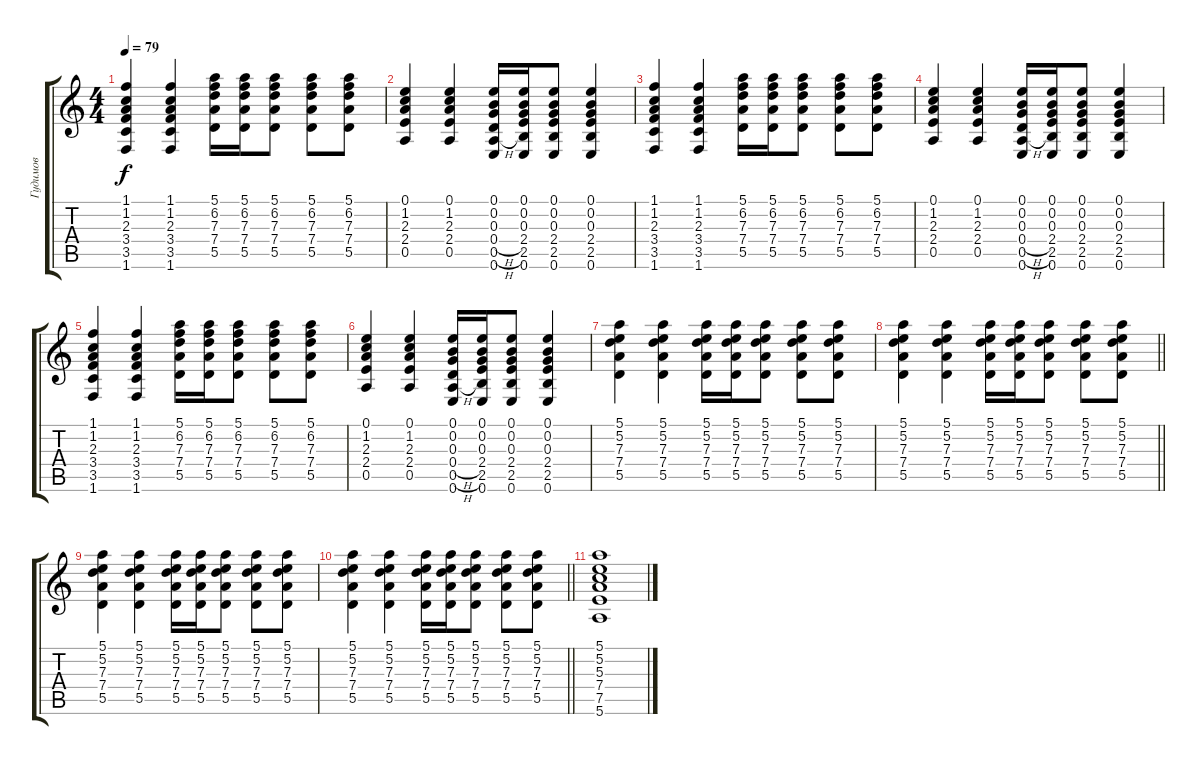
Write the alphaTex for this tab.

\track ("Гудимов" "Гудимов") {instrument acousticguitarsteel}
\staff {score tabs}
\tuning (E4 B3 G3 D3 A2 E2) {hide}
\ts (4 4)
\tempo 79
\clef g2
\ks c
(1.1 1.2 2.3 3.4 3.5 1.6).4{dy f} (1.1 1.2 2.3 3.4 3.5 1.6).4 (5.1 6.2 7.3 7.4 5.5).16 (5.1 6.2 7.3 7.4 5.5).16 (5.1 6.2 7.3 7.4 5.5).8 (5.1 6.2 7.3 7.4 5.5).8 (5.1 6.2 7.3 7.4 5.5).8 |
(0.1 1.2 2.3 2.4 0.5).4 (0.1 1.2 2.3 2.4 0.5).4 (0.1 0.2 0.3 0.4{h} 0.5{h} 0.6).16 (0.1 0.2 0.3 2.4 2.5 0.6).16 (0.1 0.2 0.3 2.4 2.5 0.6).8 (0.1 0.2 0.3 2.4 2.5 0.6).4 |
(1.1 1.2 2.3 3.4 3.5 1.6).4 (1.1 1.2 2.3 3.4 3.5 1.6).4 (5.1 6.2 7.3 7.4 5.5).16 (5.1 6.2 7.3 7.4 5.5).16 (5.1 6.2 7.3 7.4 5.5).8 (5.1 6.2 7.3 7.4 5.5).8 (5.1 6.2 7.3 7.4 5.5).8 |
(0.1 1.2 2.3 2.4 0.5).4 (0.1 1.2 2.3 2.4 0.5).4 (0.1 0.2 0.3 0.4{h} 0.5{h} 0.6).16 (0.1 0.2 0.3 2.4 2.5 0.6).16 (0.1 0.2 0.3 2.4 2.5 0.6).8 (0.1 0.2 0.3 2.4 2.5 0.6).4 |
(1.1 1.2 2.3 3.4 3.5 1.6).4 (1.1 1.2 2.3 3.4 3.5 1.6).4 (5.1 6.2 7.3 7.4 5.5).16 (5.1 6.2 7.3 7.4 5.5).16 (5.1 6.2 7.3 7.4 5.5).8 (5.1 6.2 7.3 7.4 5.5).8 (5.1 6.2 7.3 7.4 5.5).8 |
(0.1 1.2 2.3 2.4 0.5).4 (0.1 1.2 2.3 2.4 0.5).4 (0.1 0.2 0.3 0.4{h} 0.5{h} 0.6).16 (0.1 0.2 0.3 2.4 2.5 0.6).16 (0.1 0.2 0.3 2.4 2.5 0.6).8 (0.1 0.2 0.3 2.4 2.5 0.6).4 |
(5.1 5.2 7.3 7.4 5.5).4 (5.1 5.2 7.3 7.4 5.5).4 (5.1 5.2 7.3 7.4 5.5).16 (5.1 5.2 7.3 7.4 5.5).16 (5.1 5.2 7.3 7.4 5.5).8 (5.1 5.2 7.3 7.4 5.5).8 (5.1 5.2 7.3 7.4 5.5).8 |
\barLineRight lightlight
(5.1 5.2 7.3 7.4 5.5).4 (5.1 5.2 7.3 7.4 5.5).4 (5.1 5.2 7.3 7.4 5.5).16 (5.1 5.2 7.3 7.4 5.5).16 (5.1 5.2 7.3 7.4 5.5).8 (5.1 5.2 7.3 7.4 5.5).8 (5.1 5.2 7.3 7.4 5.5).8 |
(5.1 5.2 7.3 7.4 5.5).4 (5.1 5.2 7.3 7.4 5.5).4 (5.1 5.2 7.3 7.4 5.5).16 (5.1 5.2 7.3 7.4 5.5).16 (5.1 5.2 7.3 7.4 5.5).8 (5.1 5.2 7.3 7.4 5.5).8 (5.1 5.2 7.3 7.4 5.5).8 |
\barLineRight lightlight
(5.1 5.2 7.3 7.4 5.5).4 (5.1 5.2 7.3 7.4 5.5).4 (5.1 5.2 7.3 7.4 5.5).16 (5.1 5.2 7.3 7.4 5.5).16 (5.1 5.2 7.3 7.4 5.5).8 (5.1 5.2 7.3 7.4 5.5).8 (5.1 5.2 7.3 7.4 5.5).8 |
(5.1 5.2 5.3 7.4 7.5 5.6).1
